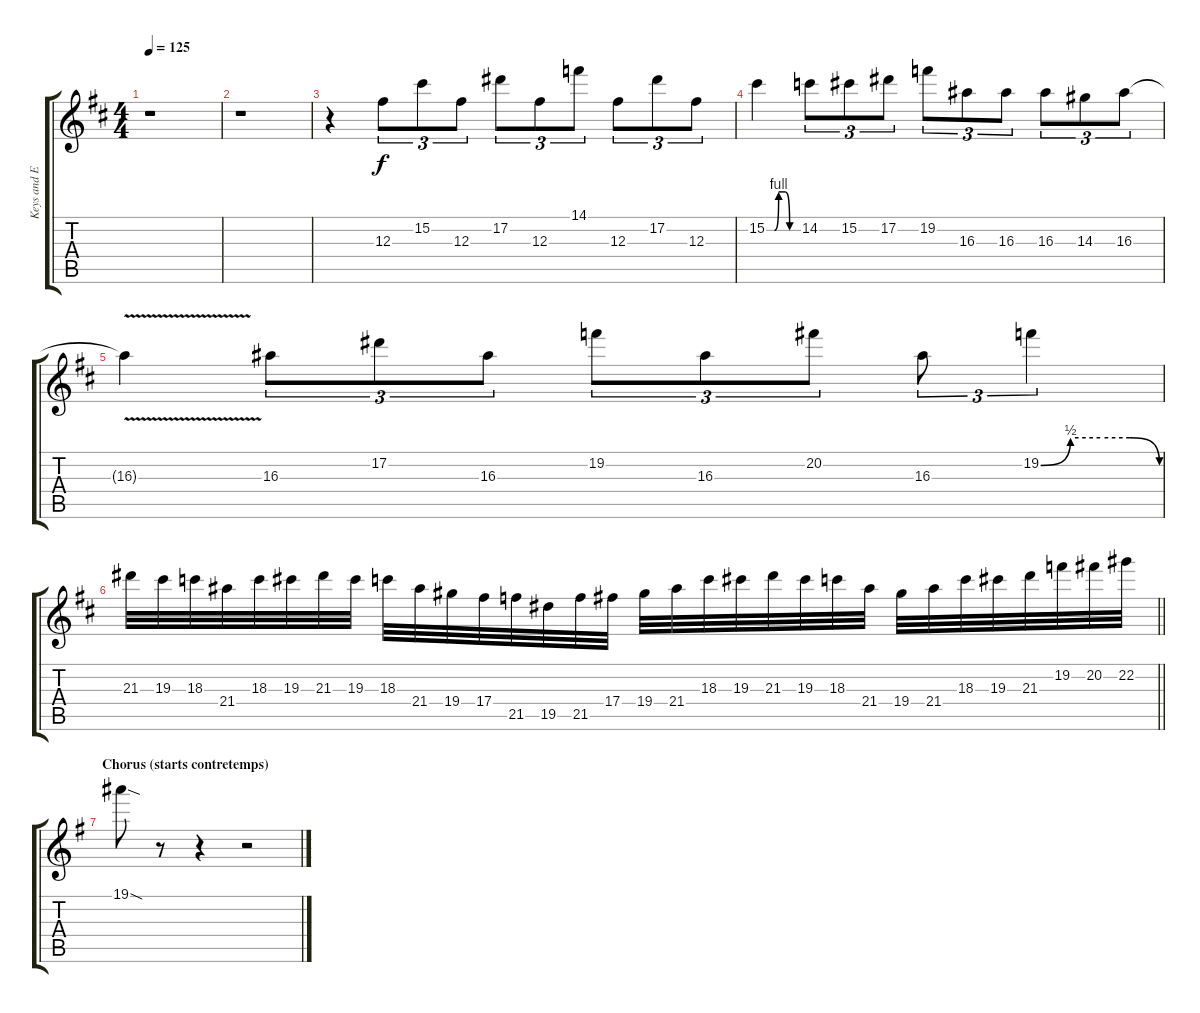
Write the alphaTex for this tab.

\track ("Keys and Effects" "Keys and E") {instrument distortionguitar}
\staff {score tabs}
\tuning (Eb4 Bb3 Gb3 Db3 Ab2 Eb2) {hide}
\ts (4 4)
\tempo 125
\clef g2
\ks bminor
r.1{dy mp} |
r.1 |
r.4 12.3.8{tu (3 2) dy f} 15.2.8{tu (3 2)} 12.3.8{tu (3 2)} 17.2.8{tu (3 2)} 12.3.8{tu (3 2)} 14.1.8{tu (3 2)} 12.3.8{tu (3 2)} 17.2.8{tu (3 2)} 12.3.8{tu (3 2)} |
15.2{be (custom 0 0 15 0 23 4 35 4 44 0 60 0)}.4 14.2.8{tu (3 2)} 15.2.8{tu (3 2)} 17.2.8{tu (3 2)} 19.2.8{tu (3 2)} 16.3.8{tu (3 2)} 16.3.8{tu (3 2)} 16.3.8{tu (3 2)} 14.3.8{tu (3 2)} 16.3.8{tu (3 2)} |
16.3{v t}.4 16.3.8{tu (3 2)} 17.2.8{tu (3 2)} 16.3.8{tu (3 2)} 19.2.8{tu (3 2)} 16.3.8{tu (3 2)} 20.2.8{tu (3 2)} 16.3.8{tu (3 2)} 19.2{be (custom 0 0 15 2 30 2 45 2 60 0)}.4{tu (3 2)} |
\barLineRight lightlight
21.3.32 19.3.32 18.3.32 21.4.32 18.3.32 19.3.32 21.3.32 19.3.32 18.3.32 21.4.32 19.4.32 17.4.32 21.5.32 19.5.32 21.5.32 17.4.32 19.4.32 21.4.32 18.3.32 19.3.32 21.3.32 19.3.32 18.3.32 21.4.32 19.4.32 21.4.32 18.3.32 19.3.32 21.3.32 19.2.32 20.2.32 22.2.32 |
\section ("" "Chorus (starts contretemps)")
\ks eminor
19.1{sod}.8 r.8 r.4 r.2
